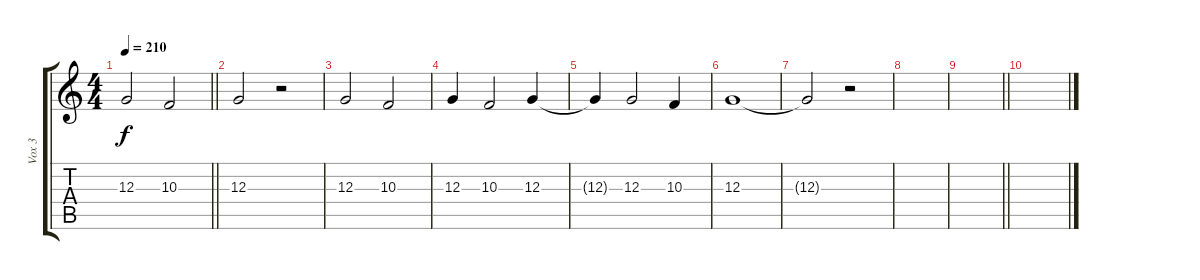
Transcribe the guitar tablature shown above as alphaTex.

\track ("Vox 3" "Vox 3") {instrument viola}
\staff {score tabs}
\tuning (E4 B3 G3 D3 A2 E2) {hide}
\ts (4 4)
\tempo 210
\clef g2
\barLineRight lightlight
\ks c
12.3.2{dy f} 10.3.2 |
\section ("" " ")
12.3.2 r.2 |
12.3.2 10.3.2 |
12.3.4 10.3.2 12.3.4 |
12.3{t}.4 12.3.2 10.3.4 |
12.3.1 |
12.3{t}.2 r.2 |
|
\barLineRight lightlight
|
\section ("" " ")
